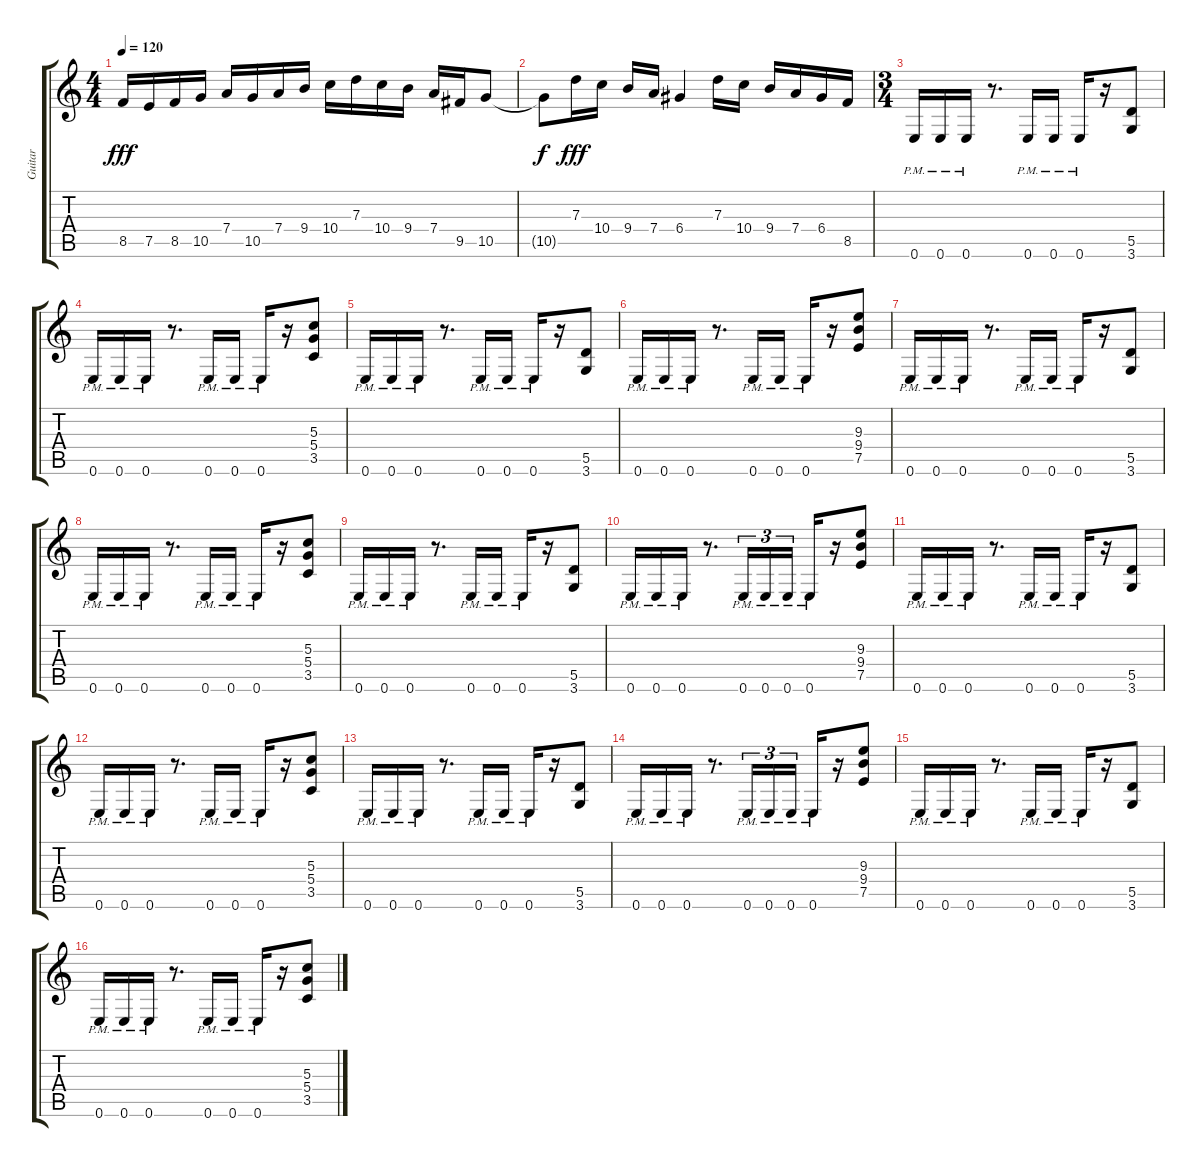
\track ("Guitar" "Guitar") {instrument distortionguitar}
\staff {score tabs}
\tuning (E4 B3 G3 D3 A2 E2) {hide}
\ts (4 4)
\tempo 120
\clef g2
\ks c
8.5.16{dy fff} 7.5.16 8.5.16 10.5.16 7.4.16 10.5.16 7.4.16 9.4.16 10.4.16 7.3.16 10.4.16 9.4.16 7.4.16 9.5.16 10.5.8 |
10.5{t}.8{dy f} 7.3.16{dy fff} 10.4.16 9.4.16 7.4.16 6.4.4 7.3.16 10.4.16 9.4.16 7.4.16 6.4.16 8.5.16 |
\ts (3 4)
0.6{pm}.16 0.6{pm}.16 0.6{pm}.16 r.8{d} 0.6{pm}.16 0.6{pm}.16 0.6{pm}.16 r.16 (5.5 3.6).8 |
0.6{pm}.16 0.6{pm}.16 0.6{pm}.16 r.8{d} 0.6{pm}.16 0.6{pm}.16 0.6{pm}.16 r.16 (5.3 5.4 3.5).8 |
0.6{pm}.16 0.6{pm}.16 0.6{pm}.16 r.8{d} 0.6{pm}.16 0.6{pm}.16 0.6{pm}.16 r.16 (5.5 3.6).8 |
0.6{pm}.16 0.6{pm}.16 0.6{pm}.16 r.8{d} 0.6{pm}.16 0.6{pm}.16 0.6{pm}.16 r.16 (9.3 9.4 7.5).8 |
0.6{pm}.16 0.6{pm}.16 0.6{pm}.16 r.8{d} 0.6{pm}.16 0.6{pm}.16 0.6{pm}.16 r.16 (5.5 3.6).8 |
0.6{pm}.16 0.6{pm}.16 0.6{pm}.16 r.8{d} 0.6{pm}.16 0.6{pm}.16 0.6{pm}.16 r.16 (5.3 5.4 3.5).8 |
0.6{pm}.16 0.6{pm}.16 0.6{pm}.16 r.8{d} 0.6{pm}.16 0.6{pm}.16 0.6{pm}.16 r.16 (5.5 3.6).8 |
0.6{pm}.16 0.6{pm}.16 0.6{pm}.16 r.8{d} 0.6{pm}.16{tu (3 2)} 0.6{pm}.16{tu (3 2)} 0.6{pm}.16{tu (3 2)} 0.6{pm}.16 r.16 (9.3 9.4 7.5).8 |
0.6{pm}.16 0.6{pm}.16 0.6{pm}.16 r.8{d} 0.6{pm}.16 0.6{pm}.16 0.6{pm}.16 r.16 (5.5 3.6).8 |
0.6{pm}.16 0.6{pm}.16 0.6{pm}.16 r.8{d} 0.6{pm}.16 0.6{pm}.16 0.6{pm}.16 r.16 (5.3 5.4 3.5).8 |
0.6{pm}.16 0.6{pm}.16 0.6{pm}.16 r.8{d} 0.6{pm}.16 0.6{pm}.16 0.6{pm}.16 r.16 (5.5 3.6).8 |
0.6{pm}.16 0.6{pm}.16 0.6{pm}.16 r.8{d} 0.6{pm}.16{tu (3 2)} 0.6{pm}.16{tu (3 2)} 0.6{pm}.16{tu (3 2)} 0.6{pm}.16 r.16 (9.3 9.4 7.5).8 |
0.6{pm}.16 0.6{pm}.16 0.6{pm}.16 r.8{d} 0.6{pm}.16 0.6{pm}.16 0.6{pm}.16 r.16 (5.5 3.6).8 |
0.6{pm}.16 0.6{pm}.16 0.6{pm}.16 r.8{d} 0.6{pm}.16 0.6{pm}.16 0.6{pm}.16 r.16 (5.3 5.4 3.5).8
